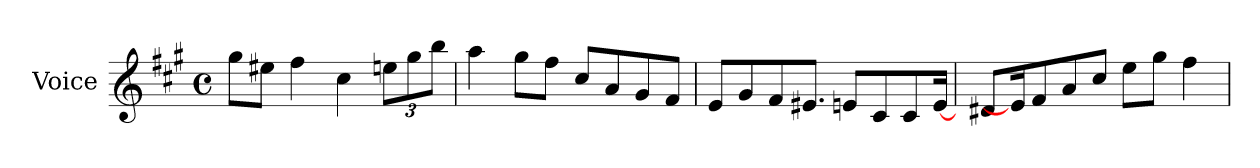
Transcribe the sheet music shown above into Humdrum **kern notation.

**kern
*part1
*staff1
*I"Voice
*I'Voice
*clefG2
*k[f#c#g#]
*M4/4
*met(c)
=1
8gg#\L
8ee#X\J
4ff#\
4cc#\
12een\L
12gg#\
12bb\J
=2
4aa\
8gg#\L
8ff#\J
8cc#/L
8a/
8g#/
8f#/J
=3
8e/L
8g#/
8f#/
8.e#X/J
8en/L
8c#/
8c#/
[16e/J
=4
8d#X/L
16e/J]
8f#/
8a/
8cc#/J
8ee\L
8gg#\J
4ff#\
=
*-
